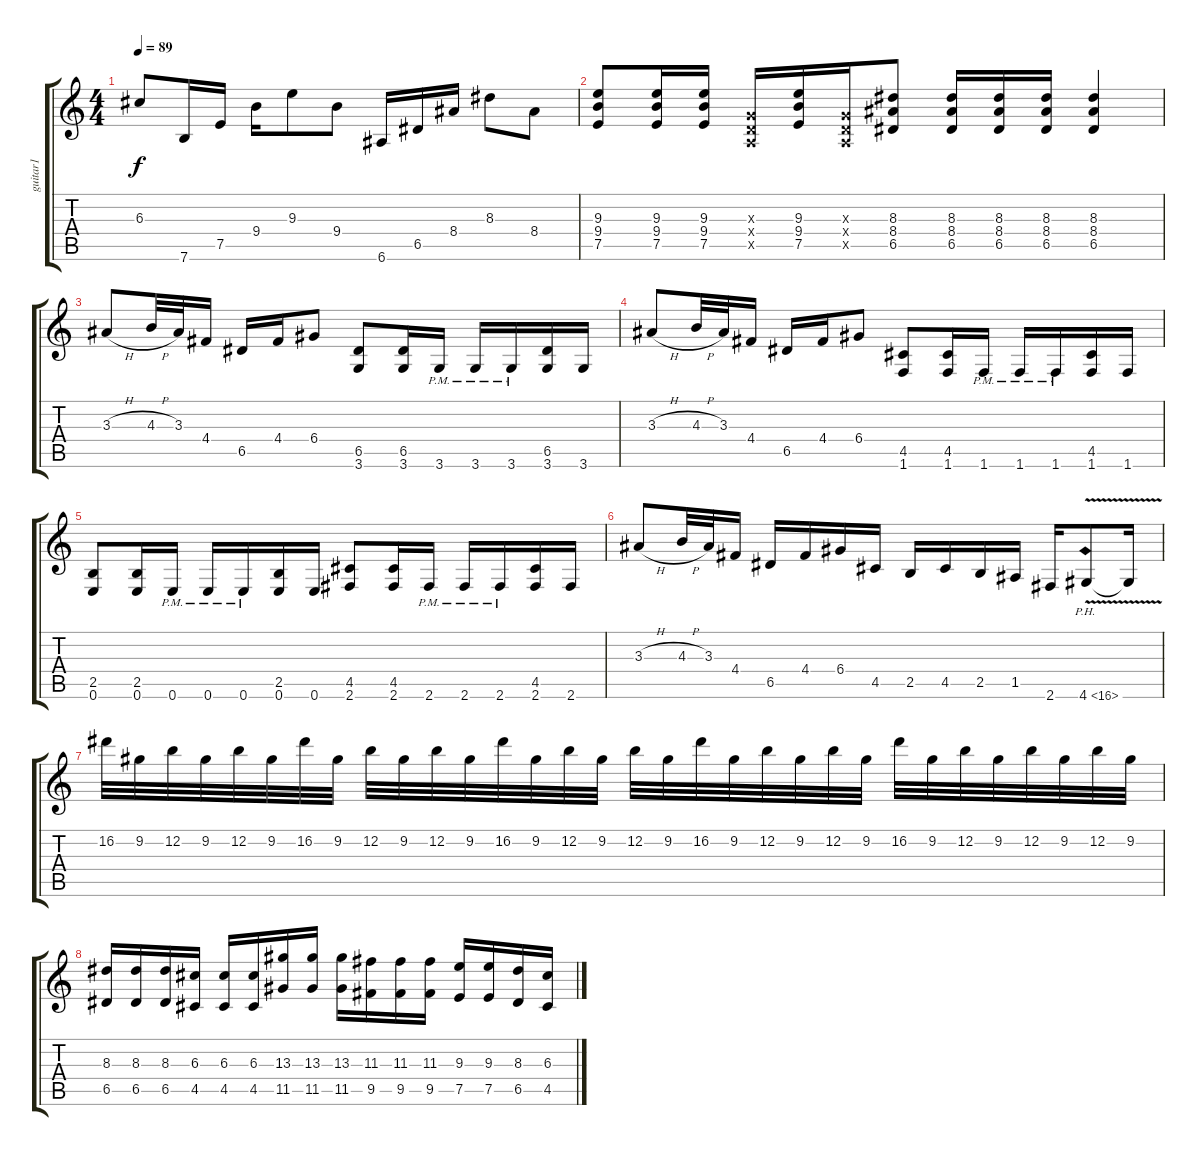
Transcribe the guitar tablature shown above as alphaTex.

\track ("guitar1" "guitar1") {instrument distortionguitar}
\staff {score tabs}
\tuning (E4 B3 G3 D3 A2 E2) {hide}
\ts (4 4)
\tempo 89
\clef g2
\ks c
6.3{t}.8{dy f} 7.6.16 7.5.16 9.4.16 9.3.8 9.4.8 6.6.16 6.5.16 8.4.16 8.3.8 8.4.8 |
(9.3 9.4 7.5).8 (9.3 9.4 7.5).16 (9.3 9.4 7.5).16 (0.3{x} 0.4{x} 0.5{x}).16 (9.3 9.4 7.5).16 (0.3{x} 0.4{x} 0.5{x}).16 (8.3 8.4 6.5).8 (8.3 8.4 6.5).16 (8.3 8.4 6.5).16 (8.3 8.4 6.5).16 (8.3 8.4 6.5).4 |
3.3{h}.8 4.3{h}.32 3.3.32 4.4.16 6.5.16 4.4.16 6.4.8 (6.5 3.6).8 (6.5 3.6).16 3.6{pm}.16 3.6{pm}.16 3.6{pm}.16 (6.5 3.6).16 3.6.16 |
3.3{h}.8 4.3{h}.32 3.3.32 4.4.16 6.5.16 4.4.16 6.4.8 (4.5 1.6).8 (4.5 1.6).16 1.6{pm}.16 1.6{pm}.16 1.6{pm}.16 (4.5 1.6).16 1.6.16 |
(2.5 0.6).8 (2.5 0.6).16 0.6{pm}.16 0.6{pm}.16 0.6{pm}.16 (2.5 0.6).16 0.6.16 (4.5 2.6).8 (4.5 2.6).16 2.6{pm}.16 2.6{pm}.16 2.6{pm}.16 (4.5 2.6).16 2.6.16 |
3.3{h}.8 4.3{h}.32 3.3.32 4.4.16 6.5.16 4.4.16 6.4.16 4.5.16 2.5.16 4.5.16 2.5.16 1.5.16 2.6.16 4.6{ph 12 v}.8 4.6{t}.16 |
16.2.32 9.2.32 12.2.32 9.2.32 12.2.32 9.2.32 16.2.32 9.2.32 12.2.32 9.2.32 12.2.32 9.2.32 16.2.32 9.2.32 12.2.32 9.2.32 12.2.32 9.2.32 16.2.32 9.2.32 12.2.32 9.2.32 12.2.32 9.2.32 16.2.32 9.2.32 12.2.32 9.2.32 12.2.32 9.2.32 12.2.32 9.2.32 |
(8.3 6.5).16 (8.3 6.5).16 (8.3 6.5).16 (6.3 4.5).16 (6.3 4.5).16 (6.3 4.5).16 (13.3 11.5).16 (13.3 11.5).16 (13.3 11.5).16 (11.3 9.5).16 (11.3 9.5).16 (11.3 9.5).16 (9.3 7.5).16 (9.3 7.5).16 (8.3 6.5).16 (6.3 4.5).16
